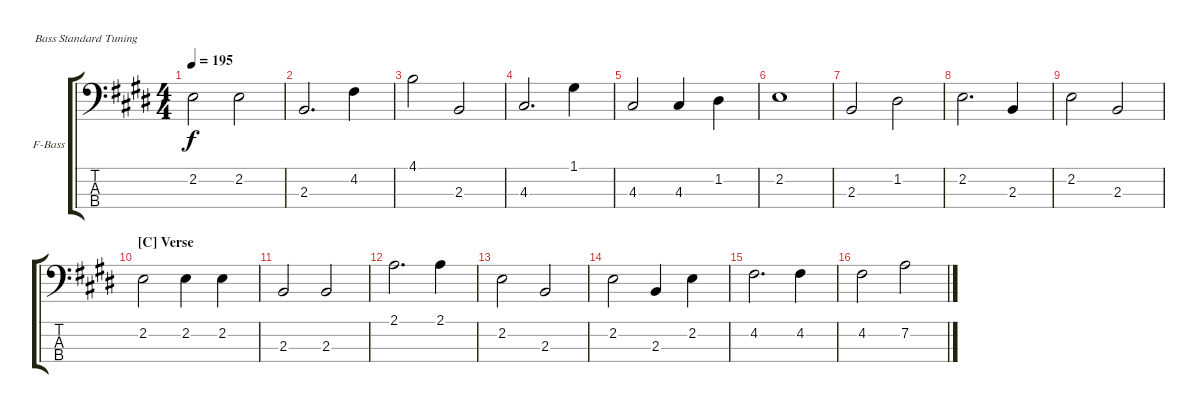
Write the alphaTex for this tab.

\defaultSystemsLayout 4
\bracketExtendMode groupsimilarinstruments
\firstSystemTrackNameOrientation horizontal
\otherSystemsTrackNameOrientation horizontal
\track ("Fretless Bass" "F-Bass") {instrument fretlessbass}
\staff {score tabs}
\tuning (G2 D2 A1 E1)
\ts (4 4)
\tempo 195
\clef f4
\scale
0.333333
\ks e
2.2.2{dy f} 2.2.2 |
\scale
0.333333 2.3.2{d} 4.2.4 |
\scale
0.333333 4.1.2 2.3.2 |
\scale
0.333333 4.3.2{d} 1.1.4 |
\scale
0.333333 4.3.2 4.3.4 1.2.4 |
\scale
0.333333 2.2.1 |
\scale
0.333333 2.3.2 1.2.2 |
\scale
0.333333 2.2.2{d} 2.3.4 |
\scale
0.333333 2.2.2 2.3.2 |
\section ("C" "Verse")
\scale
0.333333 2.2.2 2.2.4 2.2.4 |
\scale
0.333333 2.3.2 2.3.2 |
\scale
0.333333 2.1.2{d} 2.1.4 |
\scale
0.333333 2.2.2 2.3.2 |
\scale
0.333333 2.2.2 2.3.4 2.2.4 |
\scale
0.333333 4.2.2{d} 4.2.4 |
\scale
0.333333 4.2.2 7.2.2
